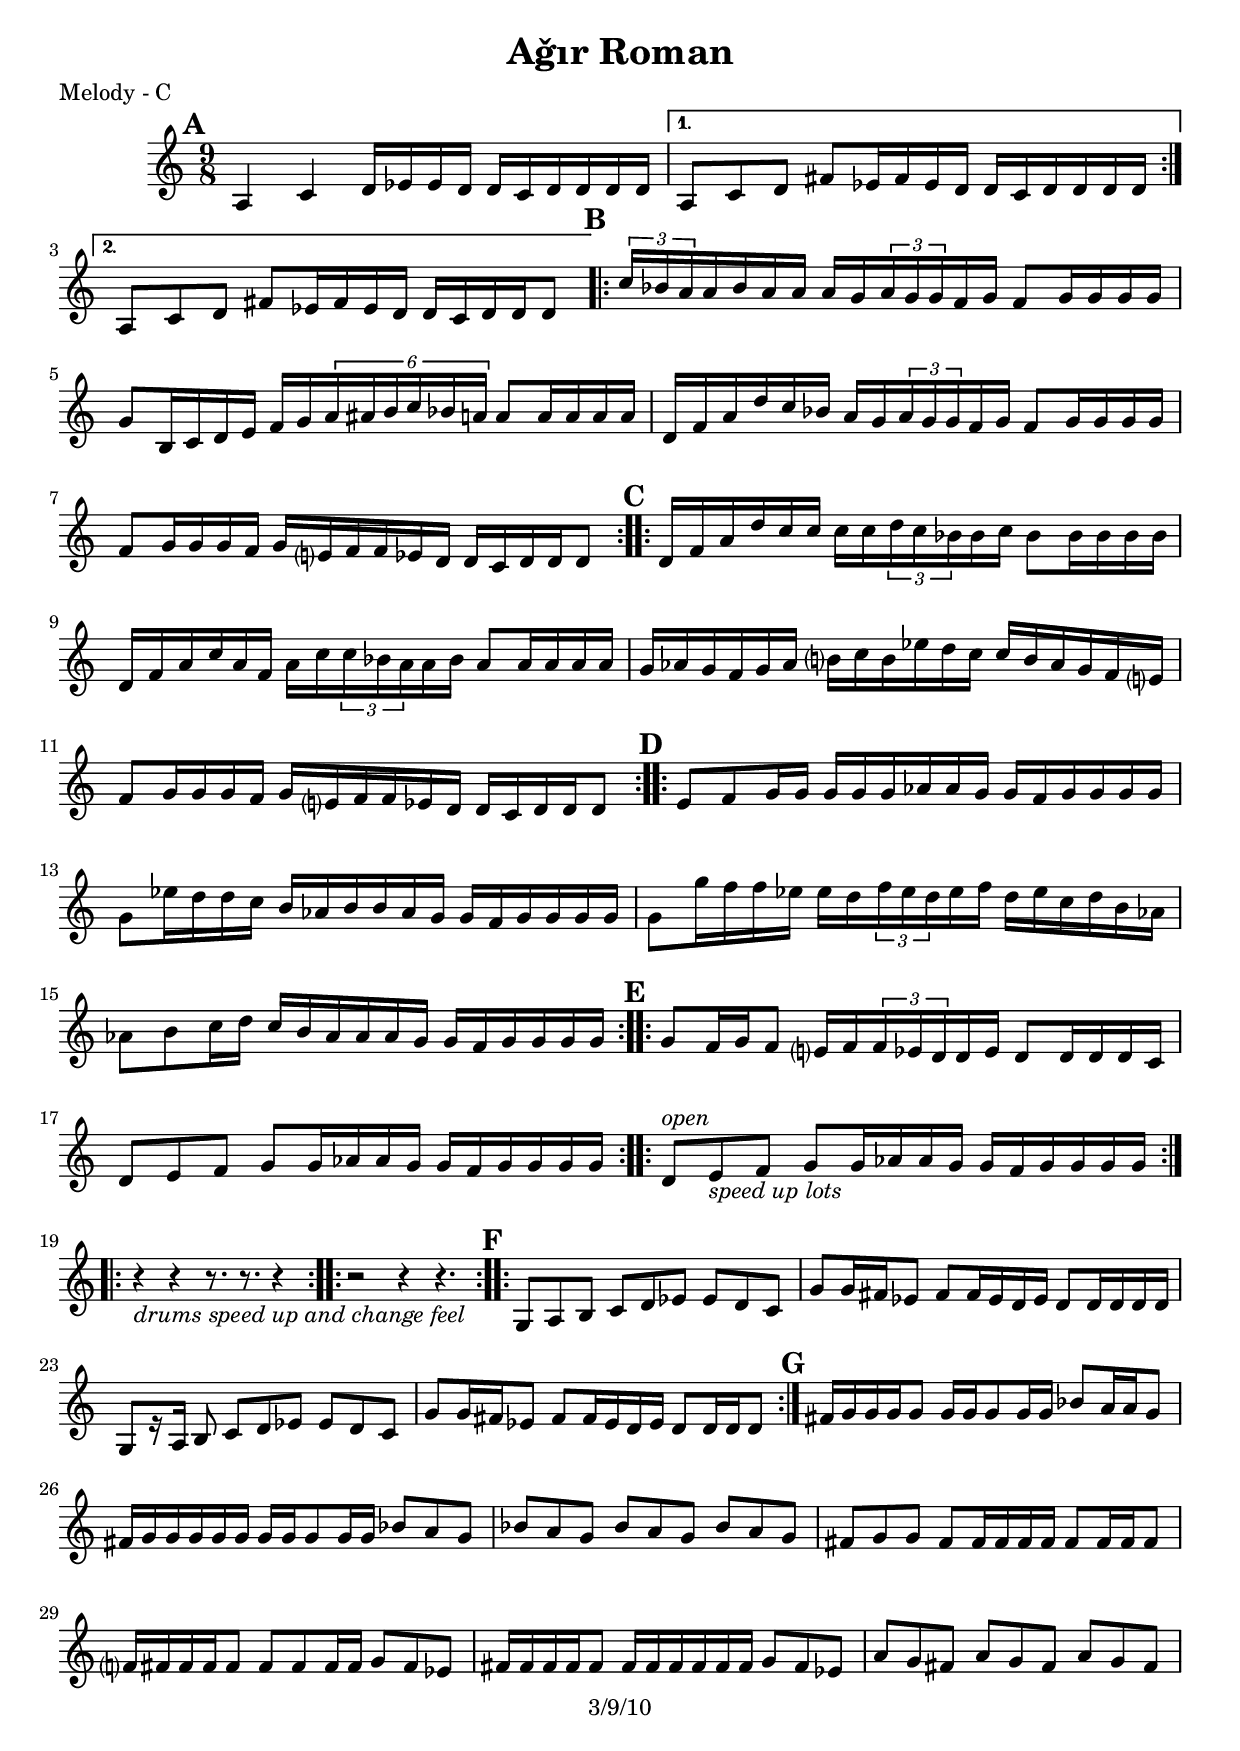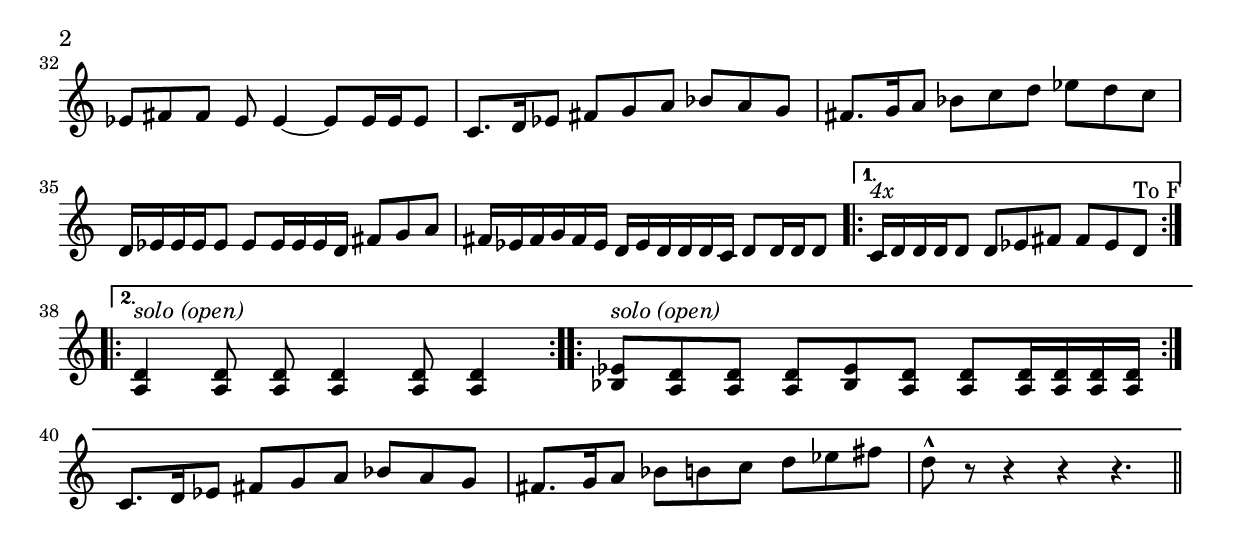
\version "2.12.1"

\header {
	title = "Aǧır Roman"
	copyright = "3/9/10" % put date center bottom
	}

%music pieces
melody = {
\relative c'' { \time 9/8 \set beatLength = #(ly:make-moment 1 16) \set beatGrouping = #'(4 4 6 4)
	\mark \default %A
	\repeat volta 2 {
	a,4 c d16 ees ees d d c d d d d | }
	\alternative {
		{ a8 c d fis ees16 fis ees d d c d d d d | }
		{ a8 c d fis ees16 fis ees d d c d d d8  | }
	}
	
	\mark \default %B
	\repeat volta 2 {
	\times 2/3 { c'16 bes a } a bes a a a g \times 2/3 { a g g } f g f8 g16 g g g |
	g8 b,16 c d e f g \times 4/6 { a ais b c bes a } a8 a16 a a a |
	d,16 f a d c bes a g \times 2/3 { a g g } f g f8 g16 g g g |
	f8 g16 g g f g e? f f ees d d c d d d8 | }

	\mark \default %C
	\repeat volta 2 {
	d16 f a d c16 c c c \times 2/3 { d c bes } bes c bes8 bes16 bes bes bes |
	d,16 f a c a f a c \times 2/3 { c bes a } a bes a8 a16 a a a |
	g16 aes g f g aes b? c b ees d c c b aes g f e? |
	f8 g16 g g f g e? f f ees d d c d d d8  | }

	\mark \default %D
	\repeat volta 2 {
	e8 f g16 g g g g aes aes g g f g g g g | g8 ees'16 d d c b aes b b aes g g f g g g g | 
	g8 g'16 f f ees ees d \times 2/3 { f ees d } ees f d ees c d b aes |
	aes8 b c16 d c b aes aes aes g g f g g g g }

	\mark \default %E
	\repeat volta 2 {
	g8 f16 g f8 e?16 f \times 2/3 { f ees d } d ees d8 d16 d d c |
	d8 e f g g16 aes aes g g f g g g g | }

	\repeat volta 6 {
	d8^\markup { \italic "open" } e_\markup { \italic "speed up lots" } f g g16 aes aes g g f g g g g | }
	
	\break \repeat volta 2 { r4_\markup { \italic "drums speed up and change feel" } r r8. r r4 | } 
		   \repeat volta 2 { r2 r4 r4. }

%the fast part
	\set beatLength = #(ly:make-moment 1 8) \set beatGrouping = #'(2 2 2 3)
	
	\mark \default %F
  \repeat volta 2 {
	\repeat volta 2 {
	g,8 a b c d ees ees d c | g' g16 fis ees8 fis fis16 ees d ees d8 d16 d d d |
	g,8[ r16 a] b8 c d ees ees d c | g' g16 fis ees8 fis fis16 ees d ees d8 d16 d d8 | }

	\mark \default %G
	fis16 g g g g8 g16 g g8 g16 g bes8 a16 a g8 | fis16 g g g g g g g g8 g16 g bes8 a g |
	bes a g bes a g bes a g | fis g g fis fis16 fis fis fis fis8 fis16 fis fis8 |
	
	f?16 fis fis fis fis8 fis fis fis16 fis g8 fis ees |
	fis16 fis fis fis fis8 fis16 fis fis fis fis fis g8 fis ees |
	a g fis a g fis a g fis | ees fis fis ees ees4~ ees8 ees16 ees ees8 |

	c8. d16 ees8 fis g a bes a g | fis8. g16 a8 bes c d ees d c |
	d,16 ees ees ees ees8 ees ees16 ees ees d fis8 g a |
	fis16 ees fis g fis ees d ees d d d c d8 d16 d d8 | 
	
 }
	\alternative {
		{ 
		  \repeat volta 4 { c16^\markup { \italic "4x" } d d d d8 d ees fis fis ees d^\markup "To F"| }
		}

		{ \break	
		  \repeat volta 8 { 
		  	<d a>4^\markup { \italic "solo (open)" } <d a>8 <d a> <d a>4 <d a>8 <d a>4 }
		  \repeat volta 8 { 
			<ees bes>8^\markup { \italic "solo (open)" } <d a> <d a> <d a> 
			<ees bes> <d a> <d a> <d a>16 <d a> <d a> <d a> }

		  c8. d16 ees8 fis g a bes a g | fis8. g16 a8 bes b c d ees fis | d-^ r8 r4 r4 r4. |
		  \bar "||"
		}
	}
}
}

%layout

\book { \header { poet = "Melody - C" }
	\score {
	\new Staff {	
		\melody	
	}
	}
}
%{
\book { \header { poet = "Melody - Bb" }
	\score {
	\new Staff { \transpose c d
		\melody	
	}
	}
}

\book { \header { poet = "Melody - Eb" }
    \score {
	\new Staff { \transpose c a 	
		\melody	
	}
    }
}
%}

